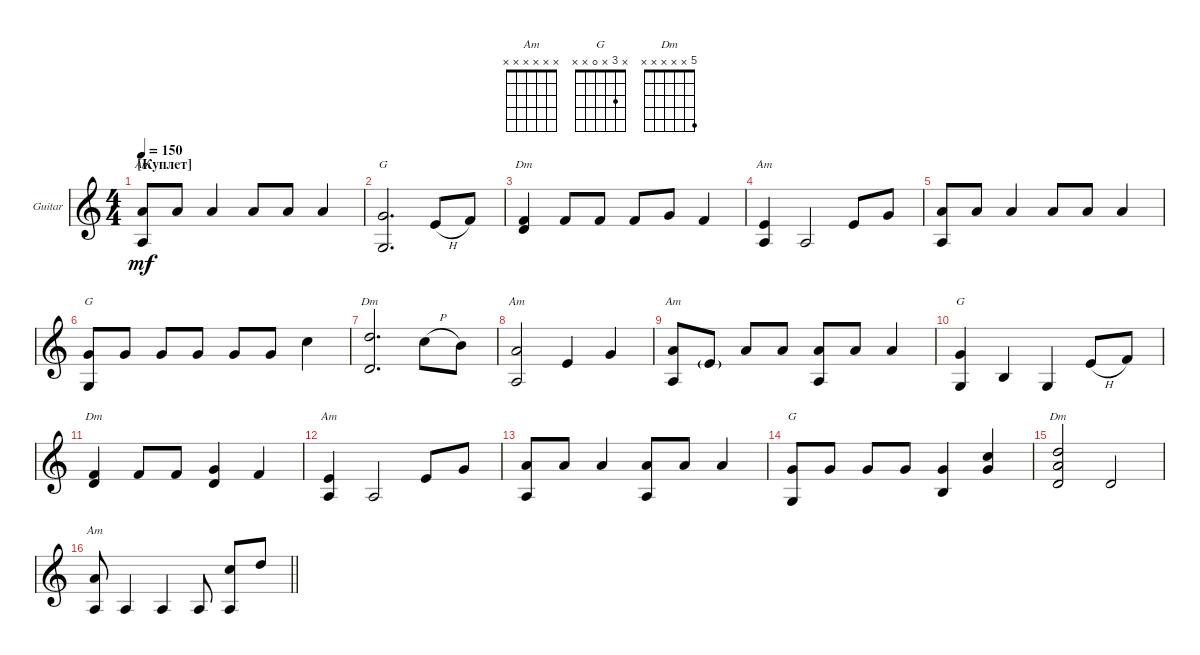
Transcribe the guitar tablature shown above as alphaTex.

\bracketExtendMode groupsimilarinstruments
\firstSystemTrackNameOrientation horizontal
\otherSystemsTrackNameOrientation horizontal
\track ("music.kaminari.info" "Guitar") {instrument acousticguitarsteel}
\staff {score}
\tuning (E4 B3 G3 D3 A2 E2)
\chord ("Am" x 0 x x x x)
\chord ("Am" 0 x x x x x)
\chord ("G" x 3 x x x x)
\chord ("Dm" x 1 x x x x)
\chord ("Dm" 5 x x x x x)
\chord ("G" x 3 x 0 x x)
\chord ("Am" x x x x x x)
\ts (4 4)
\section ("" "[Куплет]")
\tempo 150
\clef g2
\ks c
(2.3 0.5).8{ch "Am" dy mf beam Up} 2.3.8{beam Up} 2.3.4{beam Up} 2.3.8{beam Up} 2.3.8{beam Up} 2.3.4{beam Up} |
(3.6 0.3).2{d ch "G" beam Up} 2.4{h}.8{beam Up} 3.4.8{beam Up} |
(3.4 5.5).4{ch "Dm" beam Up} 3.4.8{beam Up} 3.4.8{beam Up} 3.4.8{beam Up} 0.3.8{beam Up} 3.4.4{beam Up} |
(2.4 0.5).4{ch "Am" beam Up} 0.5.2{beam Up} 2.4.8{beam Up} 0.3.8{beam Up} |
(2.3 0.5).8{beam Up} 2.3.8{beam Up} 2.3.4{beam Up} 2.3.8{beam Up} 2.3.8{beam Up} 2.3.4{beam Up} |
(3.6 0.3).8{ch "G" beam Up} 0.3.8{beam Up} 0.3.8{beam Up} 0.3.8{beam Up} 0.3.8{beam Up} 0.3.8{beam Up} 1.2.4{beam Down} |
(3.2 0.4).2{d ch "Dm" beam Up} 1.2{h}.8{beam Down} 0.2.8{beam Down} |
(2.3 0.5).2{ch "Am" beam Up} 2.4.4{beam Up} 0.3.4{beam Up} |
(2.3 0.5).8{ch "Am" beam Up} 2.4{g}.8{beam Up} 2.3.8{beam Up} 2.3.8{beam Up} (2.3 0.5).8{beam Up} 2.3.8{beam Up} 2.3.4{beam Up} |
(3.6 0.3).4{ch "G" beam Up} 2.5.4{beam Up} 3.6.4{beam Up} 2.4{h}.8{beam Up} 3.4.8{beam Up} |
(3.4 5.5).4{ch "Dm" beam Up} 3.4.8{beam Up} 3.4.8{beam Up} (0.3 5.5).4{beam Up} 3.4.4{beam Up} |
(2.4 0.5).4{ch "Am" beam Up} 0.5.2{beam Up} 2.4.8{beam Up} 0.3.8{beam Up} |
(2.3 0.5).8{beam Up} 2.3.8{beam Up} 2.3.4{beam Up} (2.3 0.5).8{beam Up} 2.3.8{beam Up} 2.3.4{beam Up} |
(3.6 0.3).8{ch "G" beam Up} 0.3.8{beam Up} 0.3.8{beam Up} 0.3.8{beam Up} (0.3 2.5).4{beam Up} (0.3 1.2).4{beam Up} |
(3.2 0.4 2.3).2{ch "Dm" beam Up} 0.4.2{beam Up} |
\barLineRight lightlight
(0.5 2.3).8{ch "Am" beam Up} 0.5.4{beam Up} 0.5.4{beam Up} 0.5.8{beam Up} (1.2 0.5).8{beam Up} 3.2.8{beam Up}
